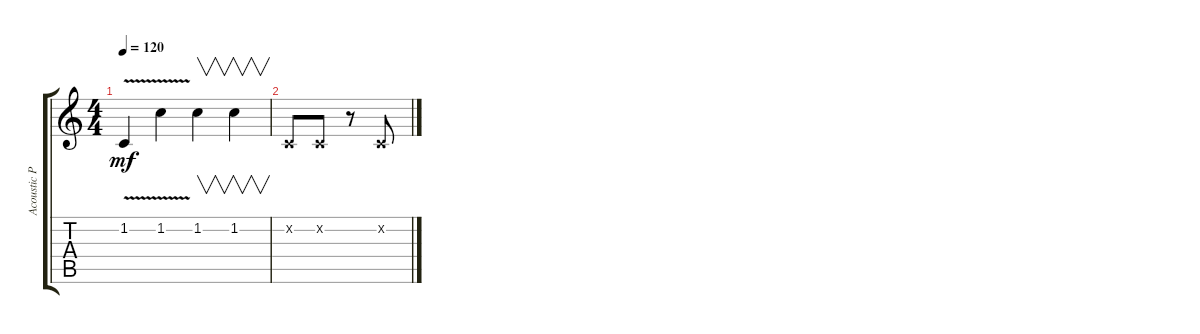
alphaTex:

\track ("Acoustic Piano (Staff 1)" "Acoustic P") {instrument acousticgrandpiano}
\staff {score tabs}
\tuning (E4 B3 G3 D3 A2 E2) {hide}
\ts (4 4)
\tempo 120
\clef g2
\ks c
1.2{v}.4{dy mf instrument acousticgrandpiano} 1.2{v}.4{ot 8vb} 1.2.4{v ot 8vb} 1.2.4{v ot 8vb} |
1.2{x}.8 1.2{x}.8 r.8 1.2{x}.8
